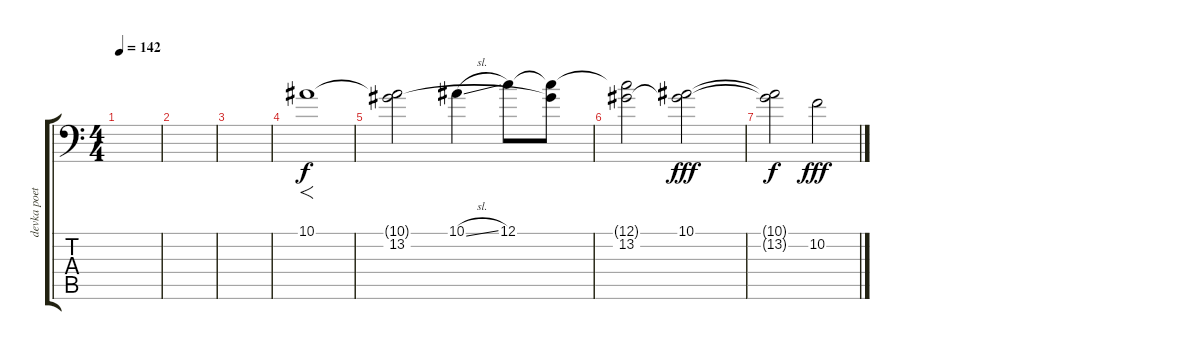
\track ("devka poet" "devka poet") {instrument pad4choir}
\staff {score tabs}
\tuning (C4 G3 Eb3 Bb2 F2 Bb1) {hide}
\ts (4 4)
\tempo 142
\clef f4
\ks c
|
|
|
10.1.1{f dy f} |
(10.1{t} 13.2).2 10.1{sl}.4 12.1.8 (12.1{t} 13.2{t}).8 |
(12.1{t} 13.2).2 (10.1 13.2{t}).2{dy fff} |
(10.1{t} 13.2{t}).2{dy f} 10.2.2{dy fff}
